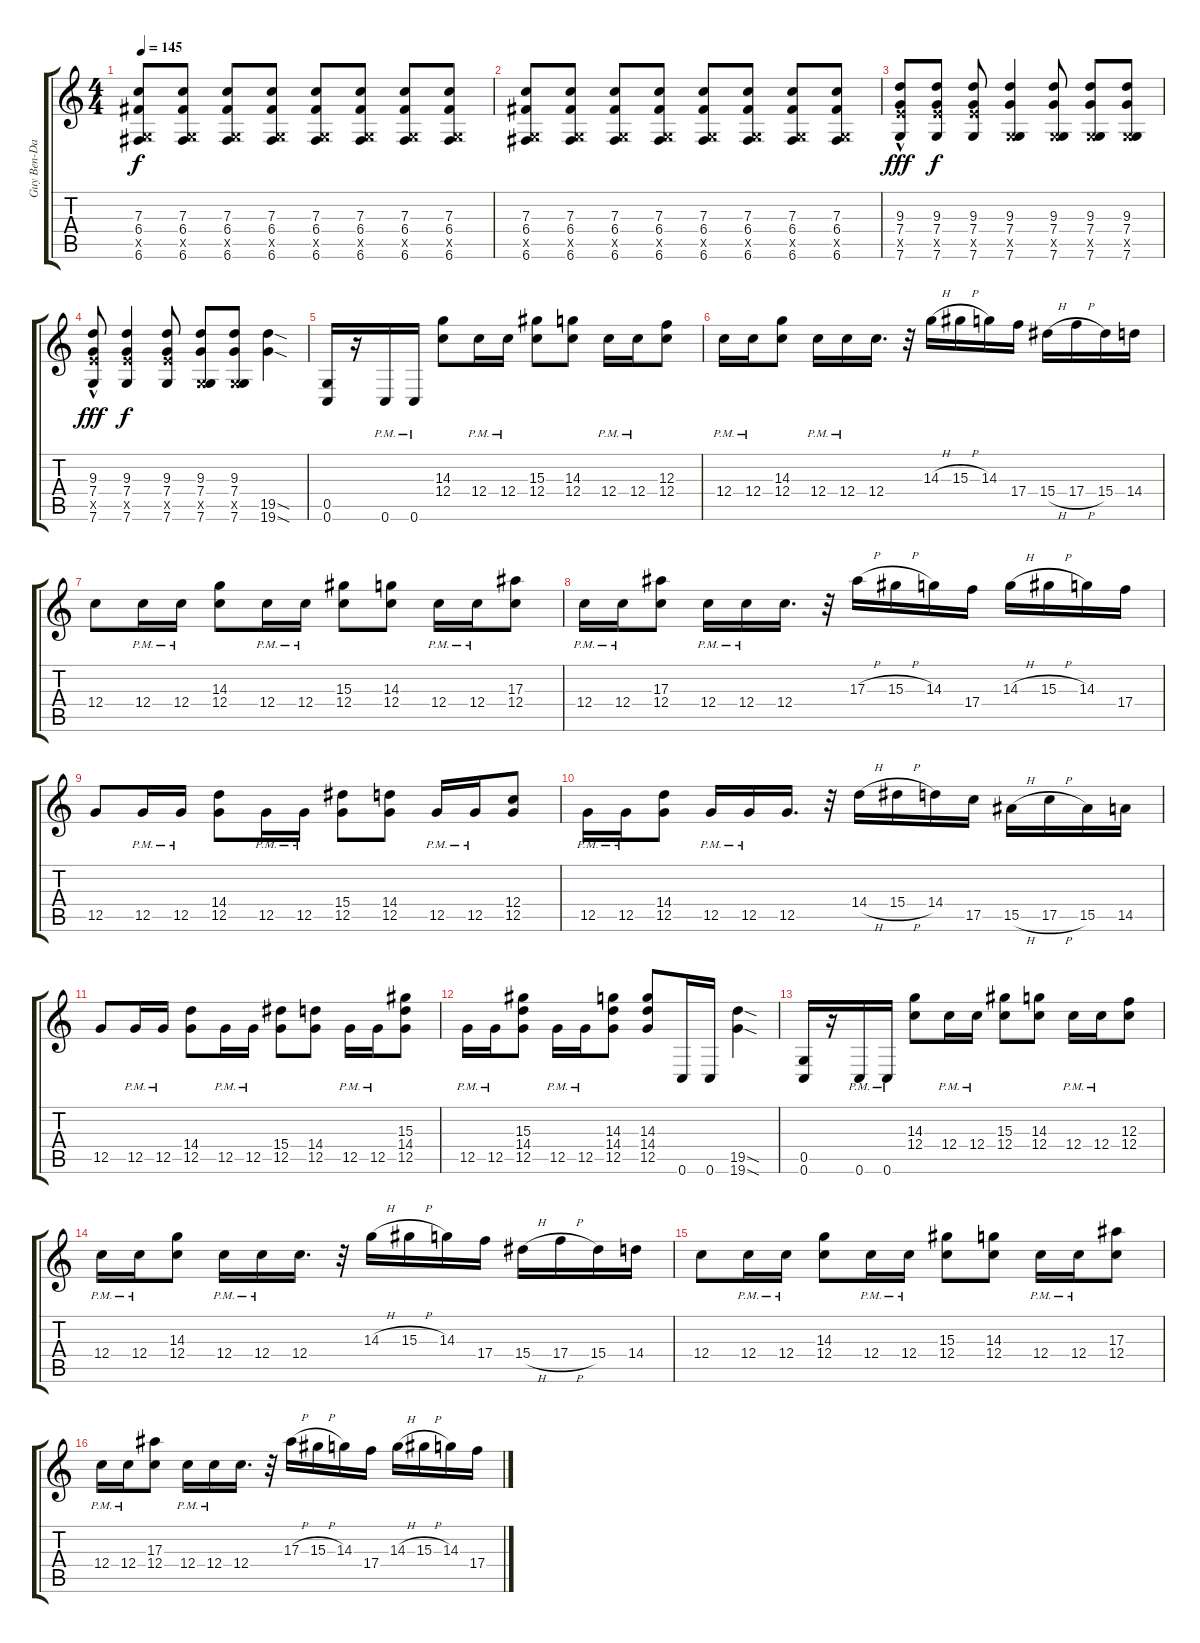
\track ("Guy Ben-David" "Guy Ben-Da") {instrument distortionguitar}
\staff {score tabs}
\tuning (D4 A3 F3 C3 G2 C2) {hide}
\ts (4 4)
\tempo 145
\clef g2
\ks c
(7.3 6.4 0.5{x} 6.6).8{dy f} (7.3 6.4 0.5{x} 6.6).8 (7.3 6.4 0.5{x} 6.6).8 (7.3 6.4 0.5{x} 6.6).8 (7.3 6.4 0.5{x} 6.6).8 (7.3 6.4 0.5{x} 6.6).8 (7.3 6.4 0.5{x} 6.6).8 (7.3 6.4 0.5{x} 6.6).8 |
(7.3 6.4 0.5{x} 6.6).8 (7.3 6.4 0.5{x} 6.6).8 (7.3 6.4 0.5{x} 6.6).8 (7.3 6.4 0.5{x} 6.6).8 (7.3 6.4 0.5{x} 6.6).8 (7.3 6.4 0.5{x} 6.6).8 (7.3 6.4 0.5{x} 6.6).8 (7.3 6.4 0.5{x} 6.6).8 |
(9.3 7.4 9.5{x} 7.6{hac}).8{dy fff} (9.3 7.4 9.5{x} 7.6).8{dy f} (9.3 7.4 9.5{x} 7.6).8 (9.3 7.4 0.5{x} 7.6).4 (9.3 7.4 0.5{x} 7.6).8 (9.3 7.4 0.5{x} 7.6).8 (9.3 7.4 0.5{x} 7.6).8 |
(9.3 7.4 9.5{x} 7.6{hac}).8{dy fff} (9.3 7.4 9.5{x} 7.6).4{dy f} (9.3 7.4 9.5{x} 7.6).8 (9.3 7.4 0.5{x} 7.6).8 (9.3 7.4 0.5{x} 7.6).8 (19.5{sod} 19.6{sod}).4 |
(0.5 0.6).16 r.16 0.6{pm}.16 0.6{pm}.16 (14.3 12.4).8 12.4{pm}.16 12.4{pm}.16 (15.3 12.4).8 (14.3 12.4).8 12.4{pm}.16 12.4{pm}.16 (12.3 12.4).8 |
12.4{pm}.16 12.4{pm}.16 (14.3 12.4).8 12.4{pm}.16 12.4{pm}.16 12.4.16{d} r.32 14.3{h}.16 15.3{h}.16 14.3.16 17.4.16 15.4{h}.16 17.4{h}.16 15.4.16 14.4.16 |
12.4.8 12.4{pm}.16 12.4{pm}.16 (14.3 12.4).8 12.4{pm}.16 12.4{pm}.16 (15.3 12.4).8 (14.3 12.4).8 12.4{pm}.16 12.4{pm}.16 (17.3 12.4).8 |
12.4{pm}.16 12.4{pm}.16 (17.3 12.4).8 12.4{pm}.16 12.4{pm}.16 12.4.16{d} r.32 17.3{h}.16 15.3{h}.16 14.3.16 17.4.16 14.3{h}.16 15.3{h}.16 14.3.16 17.4.16 |
12.5.8 12.5{pm}.16 12.5{pm}.16 (14.4 12.5).8 12.5{pm}.16 12.5{pm}.16 (15.4 12.5).8 (14.4 12.5).8 12.5{pm}.16 12.5{pm}.16 (12.4 12.5).8 |
12.5{pm}.16 12.5{pm}.16 (14.4 12.5).8 12.5{pm}.16 12.5{pm}.16 12.5.16{d} r.32 14.4{h}.16 15.4{h}.16 14.4.16 17.5.16 15.5{h}.16 17.5{h}.16 15.5.16 14.5.16 |
12.5.8 12.5{pm}.16 12.5{pm}.16 (14.4 12.5).8 12.5{pm}.16 12.5{pm}.16 (15.4 12.5).8 (14.4 12.5).8 12.5{pm}.16 12.5{pm}.16 (15.3 14.4 12.5).8 |
12.5{pm}.16 12.5{pm}.16 (15.3 14.4 12.5).8 12.5{pm}.16 12.5{pm}.16 (14.3 14.4 12.5).8 (14.3 14.4 12.5).8 0.6.16 0.6.16 (19.5{sod} 19.6{sod}).4 |
(0.5 0.6).16 r.16 0.6{pm}.16 0.6{pm}.16 (14.3 12.4).8 12.4{pm}.16 12.4{pm}.16 (15.3 12.4).8 (14.3 12.4).8 12.4{pm}.16 12.4{pm}.16 (12.3 12.4).8 |
12.4{pm}.16 12.4{pm}.16 (14.3 12.4).8 12.4{pm}.16 12.4{pm}.16 12.4.16{d} r.32 14.3{h}.16 15.3{h}.16 14.3.16 17.4.16 15.4{h}.16 17.4{h}.16 15.4.16 14.4.16 |
12.4.8 12.4{pm}.16 12.4{pm}.16 (14.3 12.4).8 12.4{pm}.16 12.4{pm}.16 (15.3 12.4).8 (14.3 12.4).8 12.4{pm}.16 12.4{pm}.16 (17.3 12.4).8 |
12.4{pm}.16 12.4{pm}.16 (17.3 12.4).8 12.4{pm}.16 12.4{pm}.16 12.4.16{d} r.32 17.3{h}.16 15.3{h}.16 14.3.16 17.4.16 14.3{h}.16 15.3{h}.16 14.3.16 17.4.16
